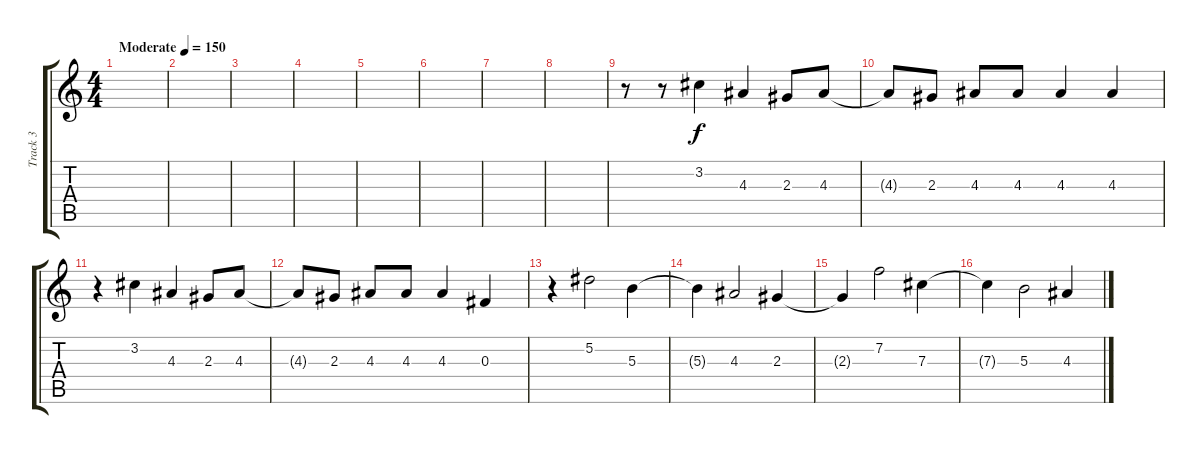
\track ("Track 3" "Track 3") {instrument acousticguitarsteel}
\staff {score tabs}
\tuning (Eb4 Bb3 Gb3 Db3 Ab2 Eb2) {hide}
\ts (4 4)
\tempo (150 "Moderate")
\clef g2
\ks c
|
|
|
|
|
|
|
|
r.8 r.8 3.2.4 4.3.4 2.3.8 4.3.8 |
4.3{t}.8 2.3.8 4.3.8 4.3.8 4.3.4 4.3.4 |
r.4 3.2.4 4.3.4 2.3.8 4.3.8 |
4.3{t}.8 2.3.8 4.3.8 4.3.8 4.3.4 0.3.4 |
r.4 5.2.2 5.3.4 |
5.3{t}.4 4.3.2 2.3.4 |
2.3{t}.4 7.2.2 7.3.4 |
7.3{t}.4 5.3.2 4.3.4
